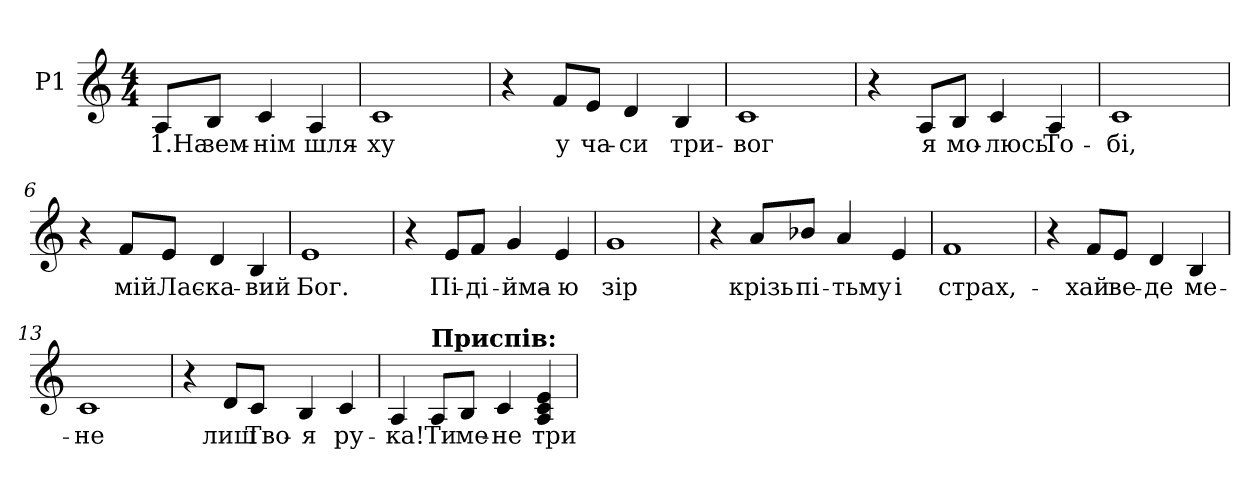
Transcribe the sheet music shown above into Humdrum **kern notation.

**kern	**text
*part1	*part1
*staff1	*staff1
*I"P1	*
!!LO:PB:g=z
*clefG2	*
*k[]	*
*a:	*
*M4/4	*
=	=
!	!LO:LY:b:color=#000000
8Ai/L	1.На
!	!LO:LY:b:color=#000000
8Bi/J	зем-
!	!LO:LY:b:color=#000000
4ci/	-нім
!	!LO:LY:b:color=#000000
4Ai/	шля-
=1	=1
!	!LO:LY:b:color=#000000
1ci	-ху
=2	=2
4r	.
!	!LO:LY:b:color=#000000
8fi/L	у
!	!LO:LY:b:color=#000000
8ei/J	ча-
!	!LO:LY:b:color=#000000
4di/	-си
!	!LO:LY:b:color=#000000
4Bi/	три-
=3	=3
!	!LO:LY:b:color=#000000
1ci	-вог
=4	=4
4r	.
!	!LO:LY:b:color=#000000
8Ai/L	я
!	!LO:LY:b:color=#000000
8Bi/J	мо-
!	!LO:LY:b:color=#000000
4ci/	-люсь
!	!LO:LY:b:color=#000000
4Ai/	То-
!!LO:LB:g=z
=5	=5
!	!LO:LY:b:color=#000000
1ci	-бі,
=6	=6
4r	.
!	!LO:LY:b:color=#000000
8fi/L	мій
!	!LO:LY:b:color=#000000
8ei/J	Лас-
!	!LO:LY:b:color=#000000
4di/	-ка-
!	!LO:LY:b:color=#000000
4Bi/	-вий
=7	=7
!	!LO:LY:b:color=#000000
1ei	Бог.
=8	=8
4r	.
!	!LO:LY:b:color=#000000
8ei/L	Пі-
!	!LO:LY:b:color=#000000
8fi/J	-ді-
!	!LO:LY:b:color=#000000
4gi/	-йма-
!	!LO:LY:b:color=#000000
4ei/	-ю
=9	=9
!	!LO:LY:b:color=#000000
1gi	зір
!!LO:LB:g=z
=10	=10
4r	.
!	!LO:LY:b:color=#000000
8ai/L	крізь
!	!LO:LY:b:color=#000000
8b-Xi/J	пі-
!	!LO:LY:b:color=#000000
4ai/	-тьму
!	!LO:LY:b:color=#000000
4ei/	і
=11	=11
!	!LO:LY:b:color=#000000
1fi	страх,-
=12	=12
4r	.
!	!LO:LY:b:color=#000000
8fi/L	-хай
!	!LO:LY:b:color=#000000
8ei/J	ве-
!	!LO:LY:b:color=#000000
4di/	-де
!	!LO:LY:b:color=#000000
4Bi/	ме-
=13	=13
!	!LO:LY:b:color=#000000
1ci	-не
=14	=14
4r	.
!	!LO:LY:b:color=#000000
8di/L	лиш
!	!LO:LY:b:color=#000000
8ci/J	Тво-
!	!LO:LY:b:color=#000000
4Bi/	-я
!	!LO:LY:b:color=#000000
4ci/	ру-
!!LO:LB:g=z
=15	=15
!	!LO:LY:b:color=#000000
4Ai/	-ка!
!LO:TX:a:B:t=Приспів&colon;	!
!	!LO:LY:b:color=#000000
8Ai/L	Ти
!	!LO:LY:b:color=#000000
8Bi/J	ме-
!	!LO:LY:b:color=#000000
4ci/	-не
!	!LO:LY:b:color=#000000
4Ai/ 4ci 4ei	три-
=	=
*-	*-
